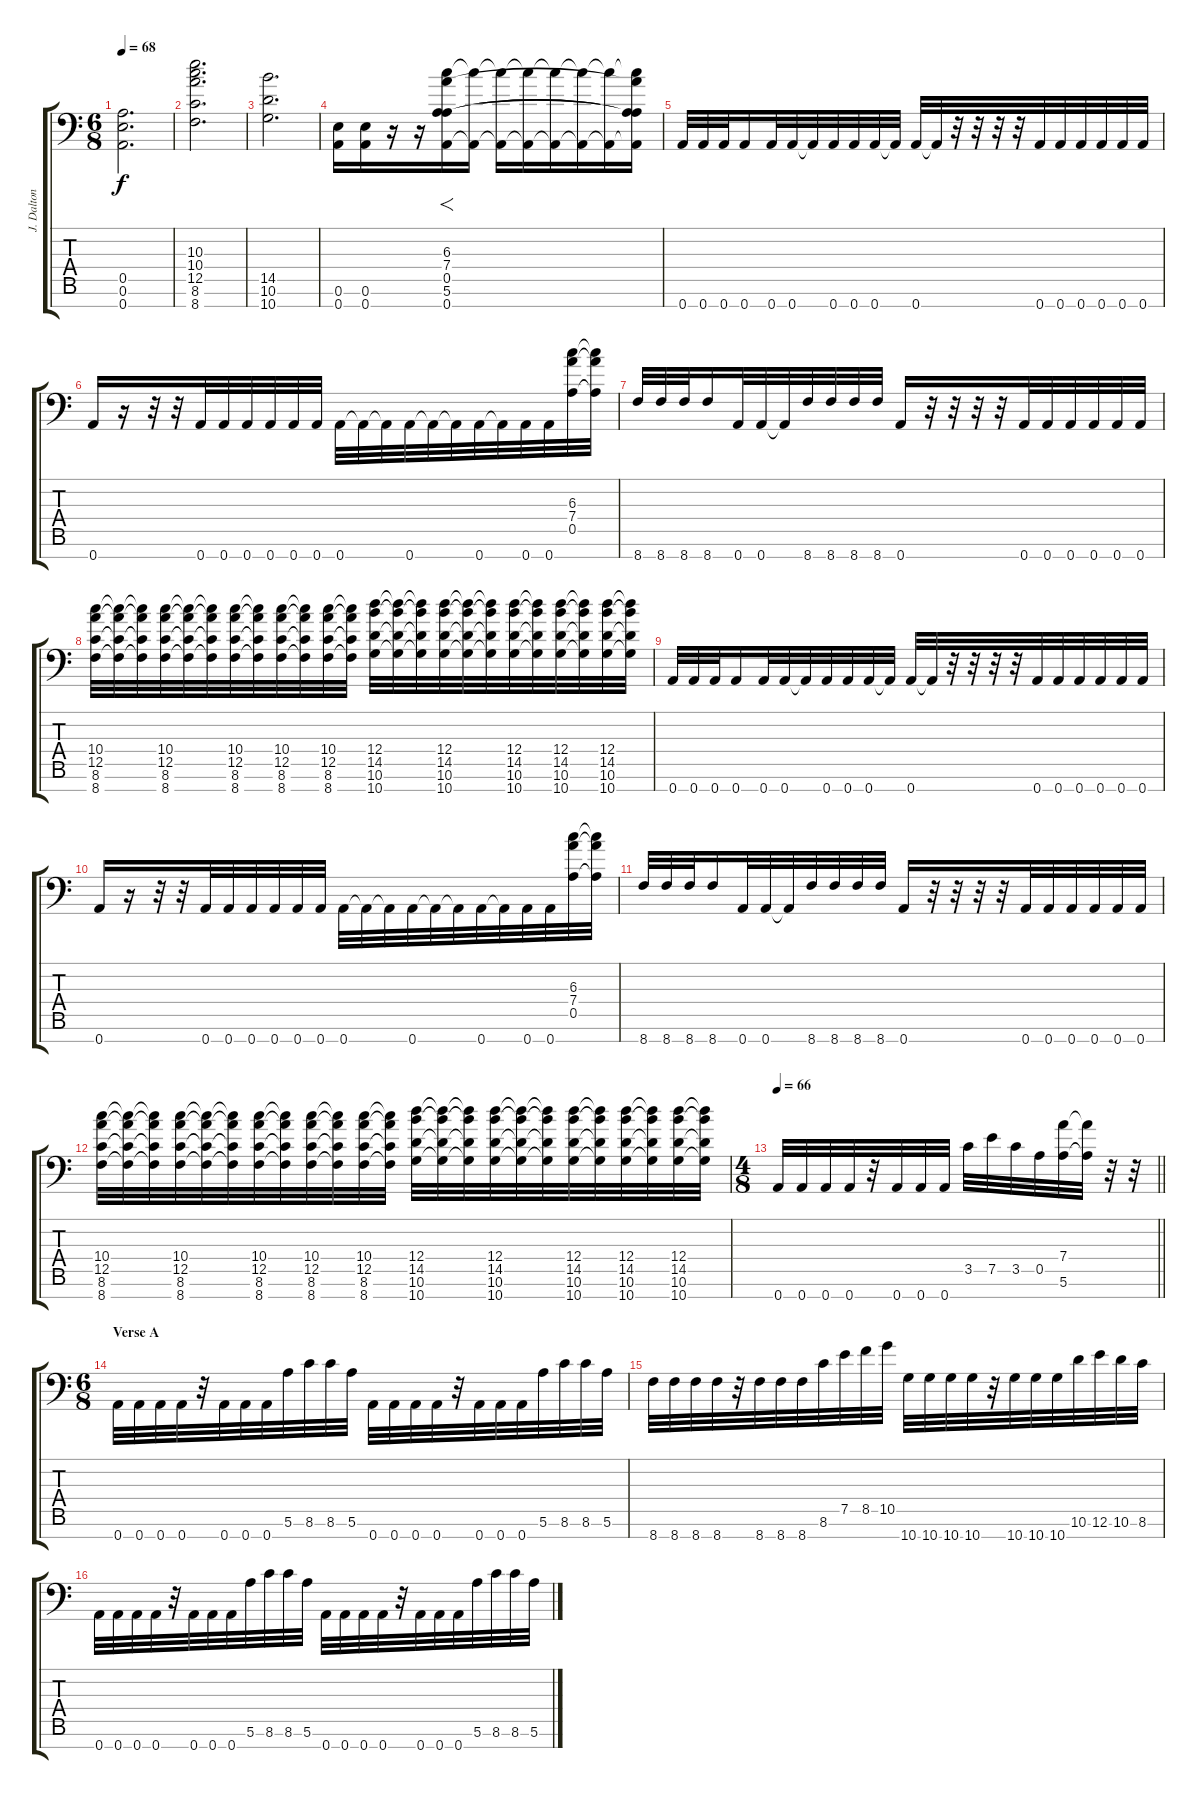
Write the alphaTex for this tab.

\track ("J. Dalton" "J. Dalton") {instrument overdrivenguitar}
\staff {score tabs}
\tuning (E4 B3 Gb3 D3 A2 E2 A1) {hide}
\ts (6 8)
\tempo 68
\clef f4
\ks aminor
(0.5{t} 0.6{t} 0.7{t}).2{d dy f} |
(10.3 10.4 12.5 8.6 8.7).2{d} |
(14.5 10.6 10.7).2{d} |
(0.6 0.7).16 (0.6 0.7).16 r.16 r.16 (6.3 7.4 0.5 5.6 0.7).16{f volume 0} (6.3{t} 0.7{t}).16{volume 13} (6.3{t} 0.7{t}).16 (6.3{t} 0.7{t}).16 (6.3{t} 0.7{t}).16 (6.3{t} 0.7{t}).16 (6.3{t} 0.7{t}).16 (6.3{t} 7.4{t} 0.5{t} 5.6{t} 0.7{t}).16 |
0.7.32 0.7.32 0.7.32 0.7.16 0.7.32 0.7.32 0.7{t}.32 0.7.32 0.7.32 0.7.32 0.7{t}.32 0.7.32 0.7{t}.32 r.32 r.32 r.32 r.32 0.7.32 0.7.32 0.7.32 0.7.32 0.7.32 0.7.32 |
0.7.16 r.16 r.32 r.32 0.7.32 0.7.32 0.7.32 0.7.32 0.7.32 0.7.32 0.7.32 0.7{t}.32 0.7{t}.32 0.7.32 0.7{t}.32 0.7{t}.32 0.7.32 0.7{t}.32 0.7.32 0.7.32 (6.3 7.4 0.5).32 (6.3{t} 7.4{t} 0.5{t}).32 |
8.7.32 8.7.32 8.7.32 8.7.16 0.7.32 0.7.32 0.7{t}.32 8.7.32 8.7.32 8.7.32 8.7.32 0.7.16 r.32 r.32 r.32 r.32 0.7.32 0.7.32 0.7.32 0.7.32 0.7.32 0.7.32 |
(10.4 12.5 8.6 8.7).32 (10.4{t} 12.5{t} 8.6{t} 8.7{t}).32 (10.4{t} 12.5{t} 8.6{t} 8.7{t}).32 (10.4 12.5 8.6 8.7).32 (10.4{t} 12.5{t} 8.6{t} 8.7{t}).32 (10.4{t} 12.5{t} 8.6{t} 8.7{t}).32 (10.4 12.5 8.6 8.7).32 (10.4{t} 12.5{t} 8.6{t} 8.7{t}).32 (10.4 12.5 8.6 8.7).32 (10.4{t} 12.5{t} 8.6{t} 8.7{t}).32 (10.4 12.5 8.6 8.7).32 (10.4{t} 12.5{t} 8.6{t} 8.7{t}).32 (12.4 14.5 10.6 10.7).32 (12.4{t} 14.5{t} 10.6{t} 10.7{t}).32 (12.4{t} 14.5{t} 10.6{t} 10.7{t}).32 (12.4 14.5 10.6 10.7).32 (12.4{t} 14.5{t} 10.6{t} 10.7{t}).32 (12.4{t} 14.5{t} 10.6{t} 10.7{t}).32 (12.4 14.5 10.6 10.7).32 (12.4{t} 14.5{t} 10.6{t} 10.7{t}).32 (12.4 14.5 10.6 10.7).32 (12.4{t} 14.5{t} 10.6{t} 10.7{t}).32 (12.4 14.5 10.6 10.7).32 (12.4{t} 14.5{t} 10.6{t} 10.7{t}).32 |
0.7.32 0.7.32 0.7.32 0.7.16 0.7.32 0.7.32 0.7{t}.32 0.7.32 0.7.32 0.7.32 0.7{t}.32 0.7.32 0.7{t}.32 r.32 r.32 r.32 r.32 0.7.32 0.7.32 0.7.32 0.7.32 0.7.32 0.7.32 |
0.7.16 r.16 r.32 r.32 0.7.32 0.7.32 0.7.32 0.7.32 0.7.32 0.7.32 0.7.32 0.7{t}.32 0.7{t}.32 0.7.32 0.7{t}.32 0.7{t}.32 0.7.32 0.7{t}.32 0.7.32 0.7.32 (6.3 7.4 0.5).32 (6.3{t} 7.4{t} 0.5{t}).32 |
8.7.32 8.7.32 8.7.32 8.7.16 0.7.32 0.7.32 0.7{t}.32 8.7.32 8.7.32 8.7.32 8.7.32 0.7.16 r.32 r.32 r.32 r.32 0.7.32 0.7.32 0.7.32 0.7.32 0.7.32 0.7.32 |
(10.4 12.5 8.6 8.7).32 (10.4{t} 12.5{t} 8.6{t} 8.7{t}).32 (10.4{t} 12.5{t} 8.6{t} 8.7{t}).32 (10.4 12.5 8.6 8.7).32 (10.4{t} 12.5{t} 8.6{t} 8.7{t}).32 (10.4{t} 12.5{t} 8.6{t} 8.7{t}).32 (10.4 12.5 8.6 8.7).32 (10.4{t} 12.5{t} 8.6{t} 8.7{t}).32 (10.4 12.5 8.6 8.7).32 (10.4{t} 12.5{t} 8.6{t} 8.7{t}).32 (10.4 12.5 8.6 8.7).32 (10.4{t} 12.5{t} 8.6{t} 8.7{t}).32 (12.4 14.5 10.6 10.7).32 (12.4{t} 14.5{t} 10.6{t} 10.7{t}).32 (12.4{t} 14.5{t} 10.6{t} 10.7{t}).32 (12.4 14.5 10.6 10.7).32 (12.4{t} 14.5{t} 10.6{t} 10.7{t}).32 (12.4{t} 14.5{t} 10.6{t} 10.7{t}).32 (12.4 14.5 10.6 10.7).32 (12.4{t} 14.5{t} 10.6{t} 10.7{t}).32 (12.4 14.5 10.6 10.7).32 (12.4{t} 14.5{t} 10.6{t} 10.7{t}).32 (12.4 14.5 10.6 10.7).32 (12.4{t} 14.5{t} 10.6{t} 10.7{t}).32 |
\ts (4 8)
\tempo 66
\barLineRight lightlight
0.7.32 0.7.32 0.7.32 0.7.32 r.32 0.7.32 0.7.32 0.7.32 3.5.32 7.5.32 3.5.32 0.5.32 (7.4 5.6).32 (7.4{t} 5.6{t}).32 r.32 r.32 |
\ts (6 8)
\section ("" "Verse A")
0.7.32{volume 13 balance 3} 0.7.32 0.7.32 0.7.32 r.32 0.7.32 0.7.32 0.7.32 5.6.32 8.6.32 8.6.32 5.6.32 0.7.32 0.7.32 0.7.32 0.7.32 r.32 0.7.32 0.7.32 0.7.32 5.6.32 8.6.32 8.6.32 5.6.32 |
8.7.32 8.7.32 8.7.32 8.7.32 r.32 8.7.32 8.7.32 8.7.32 8.6.32 7.5.32 8.5.32 10.5.32 10.7.32 10.7.32 10.7.32 10.7.32 r.32 10.7.32 10.7.32 10.7.32 10.6.32 12.6.32 10.6.32 8.6.32 |
0.7.32 0.7.32 0.7.32 0.7.32 r.32 0.7.32 0.7.32 0.7.32 5.6.32 8.6.32 8.6.32 5.6.32 0.7.32 0.7.32 0.7.32 0.7.32 r.32 0.7.32 0.7.32 0.7.32 5.6.32 8.6.32 8.6.32 5.6.32
